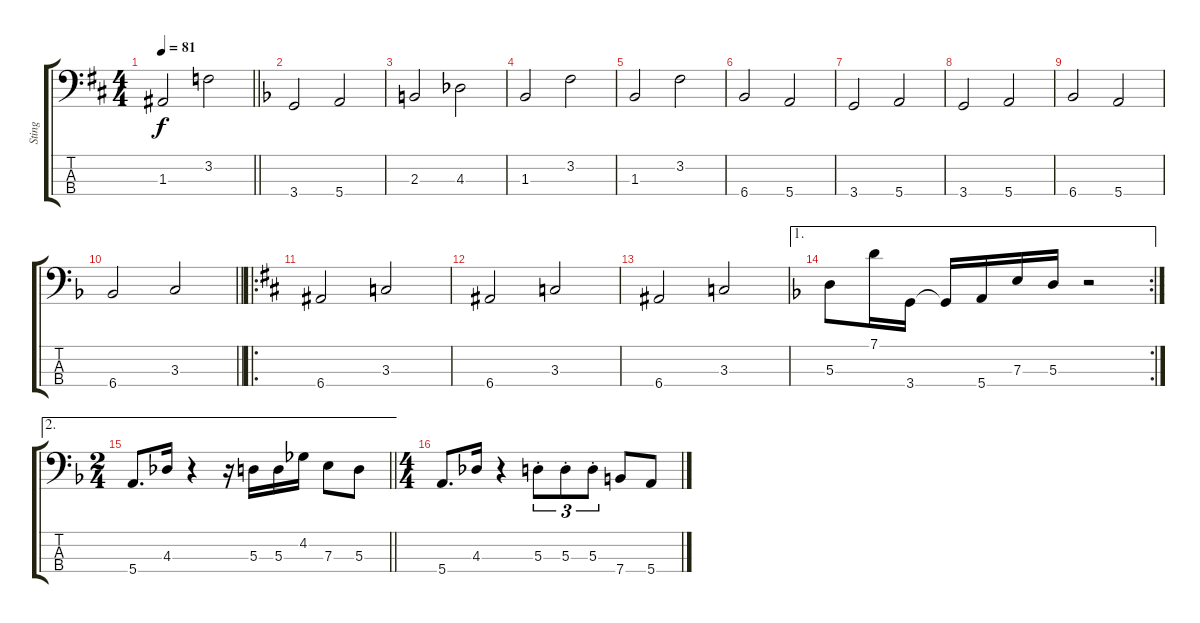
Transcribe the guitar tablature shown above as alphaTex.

\track ("Sting" "Sting") {instrument fretlessbass}
\staff {score tabs}
\tuning (G2 D2 A1 E1) {hide}
\ts (4 4)
\tempo 81
\clef f4
\barLineRight lightlight
\ks d
1.3.2{dy f} 3.2.2 |
\ks f
3.4.2 5.4.2 |
2.3.2 4.3.2 |
1.3.2 3.2.2 |
1.3.2 3.2.2 |
6.4.2 5.4.2 |
3.4.2 5.4.2 |
3.4.2 5.4.2 |
6.4.2 5.4.2 |
\barLineRight lightlight
6.4.2 3.3.2 |
\ro
\ks d
6.4.2 3.3.2 |
6.4.2 3.3.2 |
6.4.2 3.3.2 |
\ae 1
\rc 2
\ks f
5.3.8 7.1.16 3.4.16 3.4{t}.16 5.4.16 7.3.16 5.3.16 r.2 |
\ae 2
\ts (2 4)
\barLineRight lightlight
5.4.8{d} 4.3.16 r.4 r.16 5.3.16 5.3.16 4.2.16 7.3.8 5.3.8 |
\ts (4 4)
5.4.8{d} 4.3.16 r.4 5.3{st}.8{tu (3 2)} 5.3{st}.8{tu (3 2)} 5.3{st}.8{tu (3 2)} 7.4.8 5.4.8
